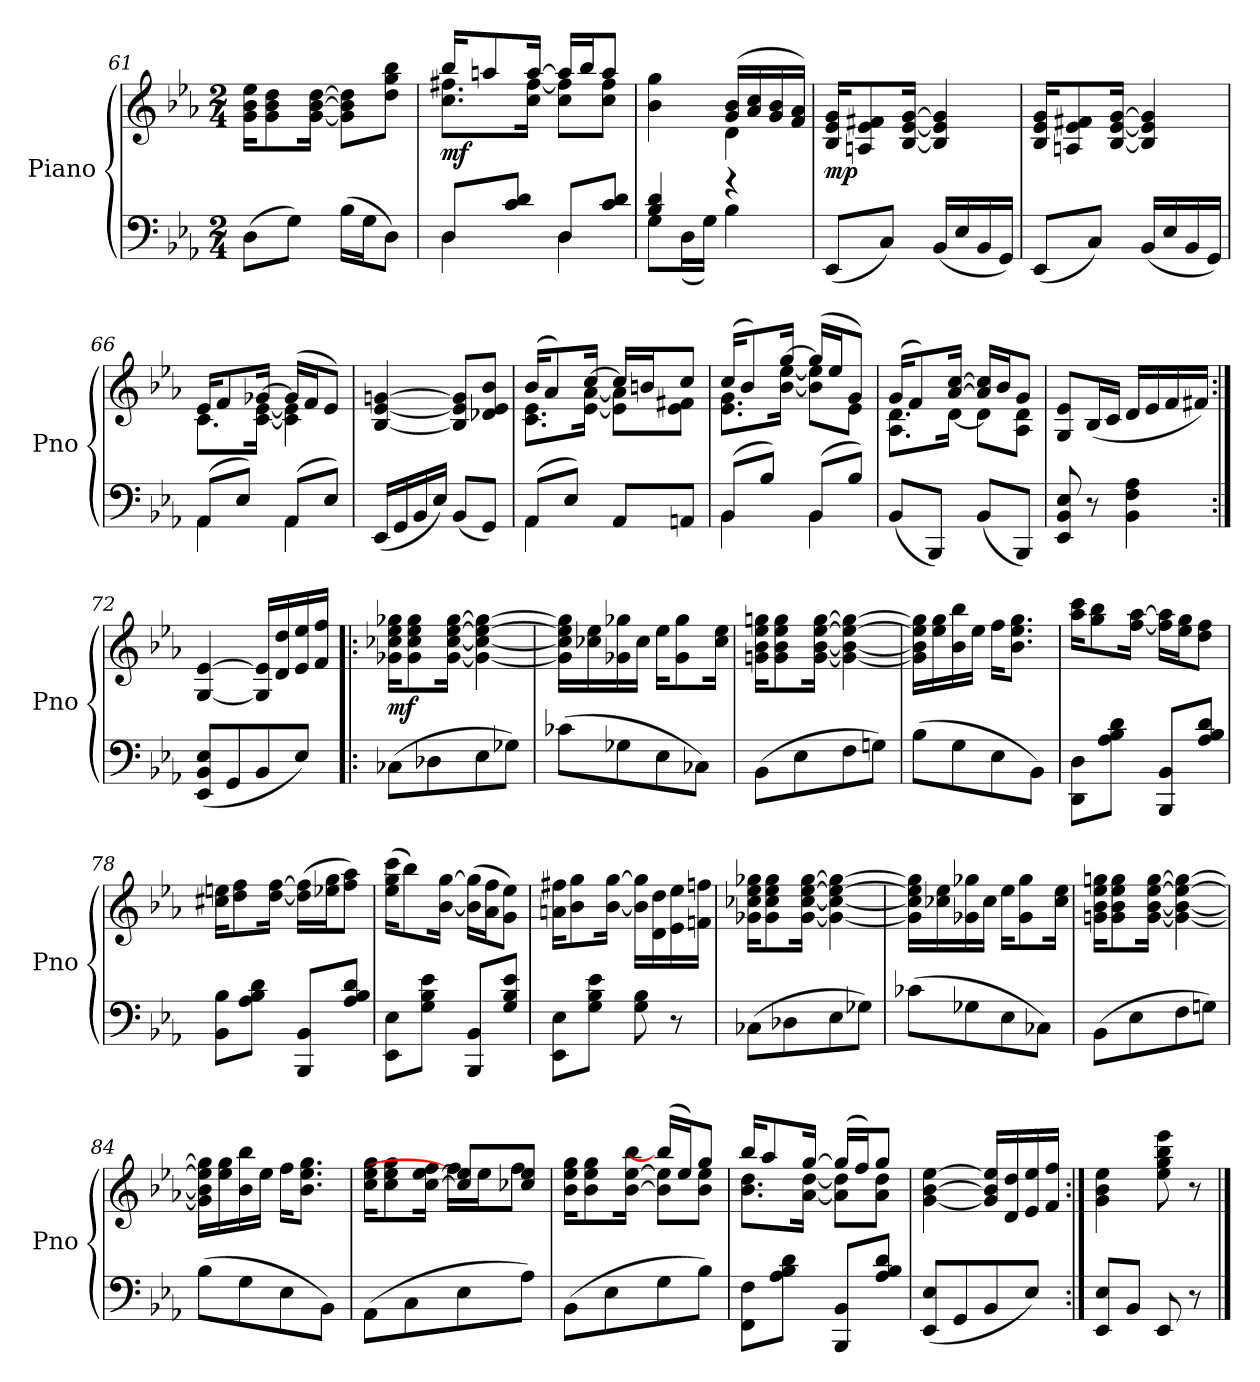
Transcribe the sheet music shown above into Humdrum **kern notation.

**kern	**kern	**dynam
*part1	*part1	*part1
*staff2	*staff1	*staff1/2
*I"Piano	*	*
*I'Pno	*	*
*clefF4	*clefG2	*
*k[b-e-a-]	*k[b-e-a-]	*
*E-:	*E-:	*
*M2/4	*M2/4	*
=61	=61	=61
(8DL	16g 16b- 16ee-KL	.
.	8g 8b- 8dd	.
8GJ)	.	.
.	[16g [16b- [16ddJk	.
(16B-LL	8g] 8b-] 8dd]L	.
16GJ	.	.
8DJ)	8dd 8gg 8bb-J	.
=62	=62	=62
*^	*^	*
8DL	4D	16bb-KL	8.cc 8.ff#XL	mf
.	.	8aan	.	.
8c 8dJ	.	.	.	.
.	.	[16aaJk	16cc [16ff#Jk	.
8DL	4D	16aaLL]	8cc 8ff#]L	.
.	.	16bb-J	.	.
8c 8dJ	.	8aaJ	8cc 8ff#J	.
=63	=63	=63	=63	=63
4B- 4d	8GL	4b- 4gg	4ryy	.
.	(16DL	.	.	.
.	16GJJ)	.	.	.
4r	4B-	(16g 16b-LL	4d	.
.	.	16a- 16cc	.	.
.	.	16g 16b-	.	.
.	.	16f 16a-JJ)	.	.
*v	*v	*	*	*
*	*v	*v	*
=64	=64	=64
(8EE-L	16B- 16e- 16gKL	mp
.	8An 8e- 8f#X	.
8CJ)	.	.
.	[16B- [16e- [16gJk	.
(16BB-LL	4B-] 4e-] 4g]	.
16E-	.	.
16BB-	.	.
16GGJJ)	.	.
=65	=65	=65
(8EE-L	16B- 16e- 16gKL	.
.	8An 8e- 8f#X	.
8CJ)	.	.
.	[16B- [16e- [16gJk	.
(16BB-LL	4B-] 4e-] 4g]	.
16E-	.	.
16BB-	.	.
16GGJJ)	.	.
=66	=66	=66
*^	*^	*
(8AA-L	4AA-	16e-KL	8.cL	.
.	.	8f	.	.
8E-J)	.	.	.	.
.	.	[16g-XJk	[16c [16e-Jk	.
(8AA-L	4AA-	(16g-LL]	4c] 4e-]	.
.	.	16fJ	.	.
8E-J)	.	8e-J)	.	.
*v	*v	*	*	*
*	*v	*v	*
=67	=67	=67
(16EE-LL	[4B- [4e- [4gn	.
16GG	.	.
16BB-	.	.
16E-JJ)	.	.
(8BB-L	8B-] 8e-] 8g]L	.
8GGJ)	8d-X 8e- 8b-J	.
=68	=68	=68
*^	*^	*
(8AA-L	4AA-	(16b-KL	8.c 8.e-L	.
.	.	8a-)	.	.
8E-J)	.	.	.	.
.	.	[16ccJk	[16e- [16a-Jk	.
8AA-L	4ryy	16ccLL]	8e-] 8a-]L	.
.	.	16bnJ	.	.
8AAnJ	.	8ccJ	8e- 8f#XJ	.
=69	=69	=69	=69	=69
(8BB-L	4BB-	(16ccKL	8.e- 8.gL	.
.	.	8b-)	.	.
8B-J)	.	.	.	.
.	.	[16ggJk	[16b- [16ee-Jk	.
(8BB-L	4BB-	(16ggLL]	8b-] 8ee-]L	.
.	.	16ee-J	.	.
8B-J)	.	8gJ)	8e-J	.
*v	*v	*	*	*
=70	=70	=70	=70
(8BB-L	(16gKL	8.A- 8.dL	.
.	8f)	.	.
8BBB-J)	.	.	.
.	[16a- [16ccJk	[16dJk	.
(8BB-L	16a-] 16cc]LL	8dL]	.
.	16b-J	.	.
8BBB-J)	8gJ	8A- 8dJ	.
*	*v	*v	*
=71	=71	=71
8EE- 8BB- 8E-	8G 8e-L	.
8r	(16B-L	.
.	16cJJ	.
4BB- 4F 4A-	16dLL	.
.	16e-	.
.	16f	.
.	16f#XJJ)	.
=72:|!	=72:|!	=72:|!
(8EE- 8BB- 8E-L	[4G [4e-	.
8GG	.	.
8BB-	16G] 16e-]LL	.
.	16d 16dd	.
8E-J)	16e- 16ee-	.
.	16f 16ffJJ	.
=73!|:	=73!|:	=73!|:
(8C-XL	16g-X 16cc-X 16ee- 16gg-XKL	mf
.	8g- 8cc- 8ee- 8gg-	.
8D-X	.	.
.	[16g- [16cc- [16ee- [16gg-Jk	.
8E-	4g-_ 4cc-_ 4ee-_ 4gg-_	.
8G-XJ)	.	.
=74	=74	=74
(8c-XL	16g-] 16cc-] 16ee-] 16gg-]LL	.
.	16cc-X 16ee-	.
8G-X	16g-X 16gg-X	.
.	16cc-JJ	.
8E-	16ee-KL	.
.	8g- 8gg-	.
8C-XJ)	.	.
.	16cc- 16ee-Jk	.
=75	=75	=75
(8BB-L	16gn 16b- 16ee- 16ggnKL	.
.	8g 8b- 8ee- 8gg	.
8E-	.	.
.	[16g [16b- [16ee- [16ggJk	.
8F	4g_ 4b-_ 4ee-_ 4gg_	.
8GnJ)	.	.
=76	=76	=76
(8B-L	16g] 16b-] 16ee-] 16gg]LL	.
.	16ee- 16gg	.
8G	16b- 16bb-	.
.	16ee-JJ	.
8E-	16ffKL	.
.	8.b- 8.ee- 8.ggJ	.
8BB-J)	.	.
=77	=77	=77
8DD 8DL	16aa- 16cccKL	.
.	8gg 8bb-	.
8A- 8B- 8dJ	.	.
.	[16ff [16aa-Jk	.
8BBB- 8BB-L	16ff] 16aa-]LL	.
.	16ee- 16ggJ	.
8A- 8B- 8dJ	8dd 8ffJ	.
=78	=78	=78
8BB- 8B-L	16cc#X 16eenKL	.
.	8dd 8ff	.
8A- 8B- 8dJ	.	.
.	[16dd [16ffJk	.
8BBB- 8BB-L	(16dd] 16ff]LL	.
.	16ee-X 16ggJ	.
8A- 8B- 8dJ	8ff 8aa-J)	.
=79	=79	=79
8EE- 8E-L	(16ee- 16gg 16cccKL	.
.	8bb-)	.
8G 8B- 8e-J	.	.
.	[16b- [16ggJk	.
8BBB- 8BB-L	(16b-] 16gg]LL	.
.	16a- 16ffJ	.
8G 8B- 8e-J	8g 8ee-J)	.
=80	=80	=80
8EE- 8E-L	16an 16ff#XKL	.
.	8b- 8gg	.
8G 8B- 8e-J	.	.
.	[16b- [16ggJk	.
8G 8B-	16b-] 16gg]LL	.
.	16d 16dd	.
8r	16e- 16ee-	.
.	16fn 16ffnJJ	.
=81	=81	=81
(8C-XL	16g-X 16cc-X 16ee- 16gg-XKL	.
.	8g- 8cc- 8ee- 8gg-	.
8D-X	.	.
.	[16g- [16cc- [16ee- [16gg-Jk	.
8E-	4g-_ 4cc-_ 4ee-_ 4gg-_	.
8G-XJ)	.	.
=82	=82	=82
(8c-XL	16g-] 16cc-] 16ee-] 16gg-]LL	.
.	16cc-X 16ee-	.
8G-X	16g-X 16gg-X	.
.	16cc-JJ	.
8E-	16ee-KL	.
.	8g- 8gg-	.
8C-XJ)	.	.
.	16cc- 16ee-Jk	.
=83	=83	=83
(8BB-L	16gn 16b- 16ee- 16ggnKL	.
.	8g 8b- 8ee- 8gg	.
8E-	.	.
.	[16g [16b- [16ee- [16ggJk	.
8F	4g_ 4b-_ 4ee-_ 4gg_	.
8GnJ)	.	.
=84	=84	=84
(8B-L	16g] 16b-] 16ee-] 16gg]LL	.
.	16ee- 16gg	.
8G	16b- 16bb-	.
.	16ee-JJ	.
8E-	16ffKL	.
.	8.b- 8.ee- 8.ggJ	.
8BB-J)	.	.
=85	=85	=85
*	*^	*
(8AA-L	16cc 16ee- 16ggKL	4ryy	.
.	8cc 8ee- 8gg	.	.
8C	.	.	.
.	[16cc [16ee- 16ffJk	.	.
8E-	8cc] 8ee-]L	16ffLL]	.
.	.	16ee-J	.
8A-J)	8cc-X 8ee-J	8ffJ	.
=86	=86	=86	=86
(8BB-L	16b- 16ee- 16ggKL	4ryy	.
.	8b- 8ee- 8gg	.	.
8E-	.	.	.
.	[16b- [16ee- 16bb-Jk	.	.
8G	(16bb-LL]	8b-] 8ee-]L	.
.	16ee-J)	.	.
8B-J)	8ggJ	8b- 8ee-J	.
=87	=87	=87	=87
8FF 8FL	16bb-KL	8.b- 8.ddL	.
.	8aa-	.	.
8A- 8B- 8dJ	.	.	.
.	[16ggJk	[16a- [16ddJk	.
8BBB- 8BB-L	(16ggLL]	8a-] 8dd]L	.
.	16ffJ)	.	.
8A- 8B- 8dJ	8ggJ	8a- 8ddJ	.
*	*v	*v	*
=88	=88	=88
(8EE- 8E-L	[4g [4b- [4ee-	.
8GG	.	.
8BB-	16g] 16b-] 16ee-]LL	.
.	16d 16dd	.
8E-J)	16e- 16ee-	.
.	16f 16ffJJ	.
=89:|!	=89:|!	=89:|!
8EE- 8E-L	4g 4b- 4ee-	.
8BB-J	.	.
8EE-	8ee- 8gg 8bb- 8eee-	.
8r	8r	.
==	==	==
*-	*-	*-
